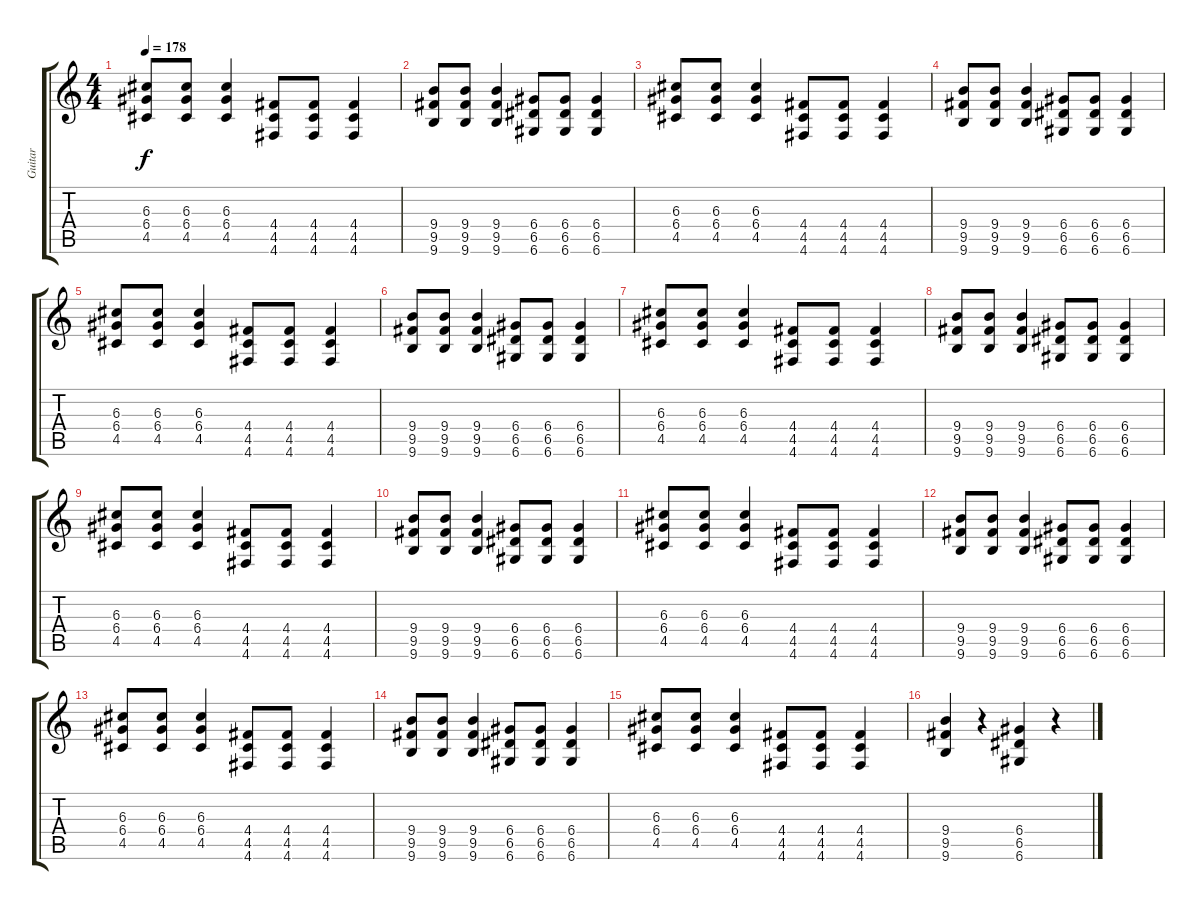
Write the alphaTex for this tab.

\track ("Guitar" "Guitar") {instrument distortionguitar}
\staff {score tabs}
\tuning (E4 B3 G3 D3 A2 D2) {hide}
\ts (4 4)
\tempo 178
\clef g2
\ks c
(6.3 6.4 4.5).8{dy f} (6.3 6.4 4.5).8 (6.3 6.4 4.5).4 (4.4 4.5 4.6).8 (4.4 4.5 4.6).8 (4.4 4.5 4.6).4 |
(9.4 9.5 9.6).8 (9.4 9.5 9.6).8 (9.4 9.5 9.6).4 (6.4 6.5 6.6).8 (6.4 6.5 6.6).8 (6.4 6.5 6.6).4 |
(6.3 6.4 4.5).8 (6.3 6.4 4.5).8 (6.3 6.4 4.5).4 (4.4 4.5 4.6).8 (4.4 4.5 4.6).8 (4.4 4.5 4.6).4 |
(9.4 9.5 9.6).8 (9.4 9.5 9.6).8 (9.4 9.5 9.6).4 (6.4 6.5 6.6).8 (6.4 6.5 6.6).8 (6.4 6.5 6.6).4 |
(6.3 6.4 4.5).8 (6.3 6.4 4.5).8 (6.3 6.4 4.5).4 (4.4 4.5 4.6).8 (4.4 4.5 4.6).8 (4.4 4.5 4.6).4 |
(9.4 9.5 9.6).8 (9.4 9.5 9.6).8 (9.4 9.5 9.6).4 (6.4 6.5 6.6).8 (6.4 6.5 6.6).8 (6.4 6.5 6.6).4 |
(6.3 6.4 4.5).8 (6.3 6.4 4.5).8 (6.3 6.4 4.5).4 (4.4 4.5 4.6).8 (4.4 4.5 4.6).8 (4.4 4.5 4.6).4 |
(9.4 9.5 9.6).8 (9.4 9.5 9.6).8 (9.4 9.5 9.6).4 (6.4 6.5 6.6).8 (6.4 6.5 6.6).8 (6.4 6.5 6.6).4 |
(6.3 6.4 4.5).8 (6.3 6.4 4.5).8 (6.3 6.4 4.5).4 (4.4 4.5 4.6).8 (4.4 4.5 4.6).8 (4.4 4.5 4.6).4 |
(9.4 9.5 9.6).8 (9.4 9.5 9.6).8 (9.4 9.5 9.6).4 (6.4 6.5 6.6).8 (6.4 6.5 6.6).8 (6.4 6.5 6.6).4 |
(6.3 6.4 4.5).8 (6.3 6.4 4.5).8 (6.3 6.4 4.5).4 (4.4 4.5 4.6).8 (4.4 4.5 4.6).8 (4.4 4.5 4.6).4 |
(9.4 9.5 9.6).8 (9.4 9.5 9.6).8 (9.4 9.5 9.6).4 (6.4 6.5 6.6).8 (6.4 6.5 6.6).8 (6.4 6.5 6.6).4 |
(6.3 6.4 4.5).8 (6.3 6.4 4.5).8 (6.3 6.4 4.5).4 (4.4 4.5 4.6).8 (4.4 4.5 4.6).8 (4.4 4.5 4.6).4 |
(9.4 9.5 9.6).8 (9.4 9.5 9.6).8 (9.4 9.5 9.6).4 (6.4 6.5 6.6).8 (6.4 6.5 6.6).8 (6.4 6.5 6.6).4 |
(6.3 6.4 4.5).8 (6.3 6.4 4.5).8 (6.3 6.4 4.5).4 (4.4 4.5 4.6).8 (4.4 4.5 4.6).8 (4.4 4.5 4.6).4 |
(9.4 9.5 9.6).4 r.4 (6.4 6.5 6.6).4 r.4
